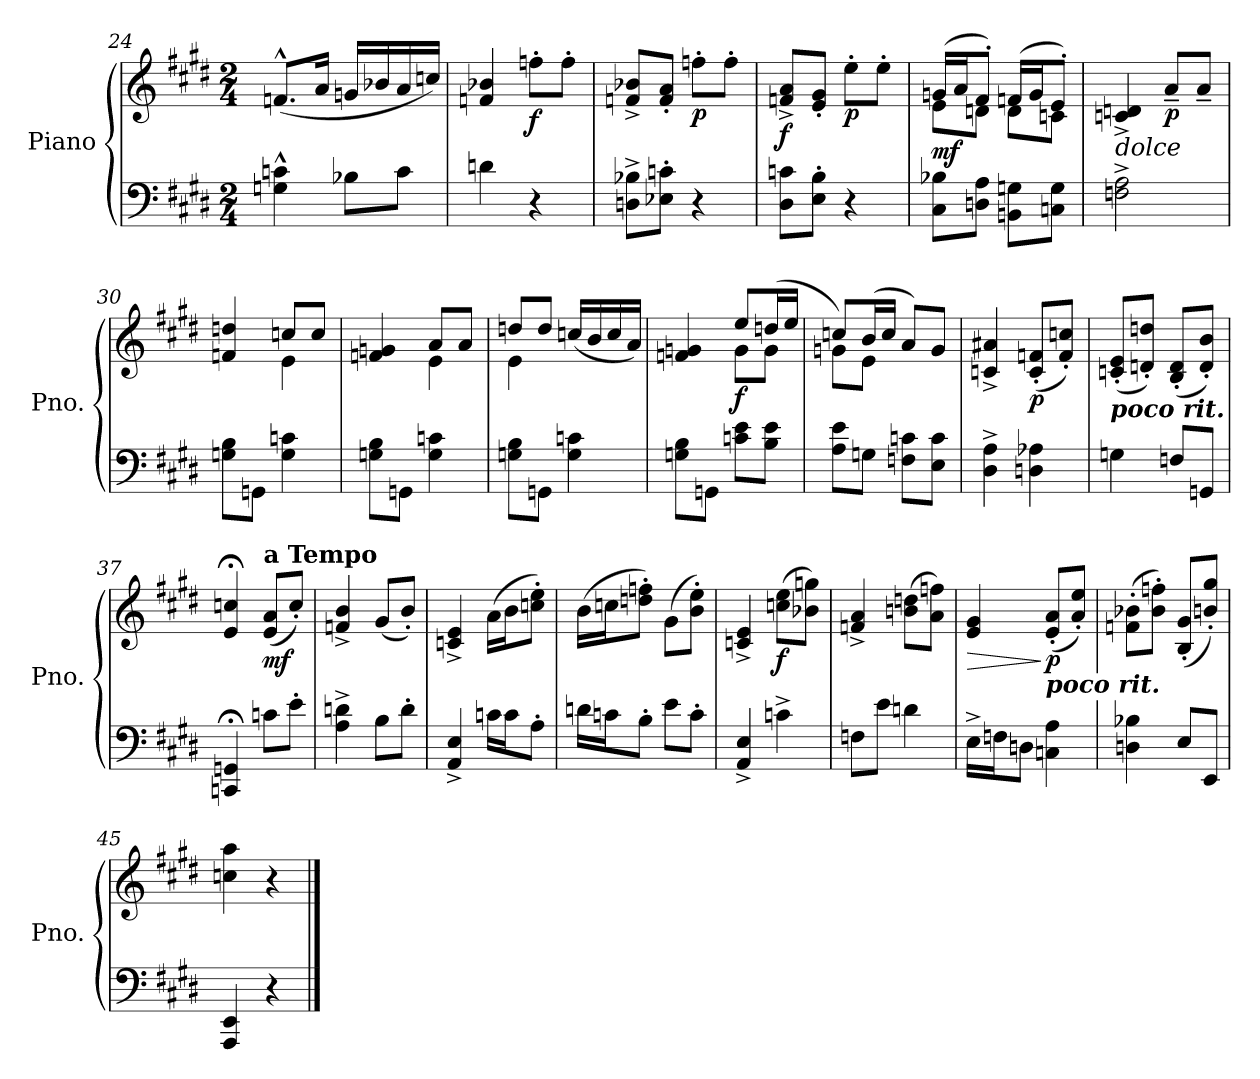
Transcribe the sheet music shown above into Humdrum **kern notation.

**kern	**kern	**dynam
*part1	*part1	*part1
*staff2	*staff1	*staff1/2
*I"Piano	*	*
*I'Pno.	*	*
*clefF4	*clefG2	*
*k[f#c#g#d#]	*k[f#c#g#d#]	*
*M2/4	*M2/4	*
=24	=24	=24
4Gn\^^ 4cn\^^	(8.fn^^/L	.
.	16a/Jk	.
8B-X\L	16gn/LL	.
.	16b-X/	.
8c\J	16a/	.
.	16ccn/JJ)	.
=25	=25	=25
4dn\	4fn/ 4b-X/	.
!	!	!LO:DY:b
4r	8ffn'\L	f
.	8ff'\J	.
!!LO:LB:g=z
=26	=26	=26
8Dn\^ 8B-X\^L	8fn/^ 8b-X/^L	.
8E-X\' 8cn\'J	8f/' 8a/'J	.
!	!	!LO:DY:b
4r	8ffn'\L	p
.	8ff'\J	.
=27	=27	=27
!	!	!LO:DY:b
8D#\ 8cn\L	8fn/^ 8a/^L	f
8E\' 8B\'J	8e/' 8g#/'J	.
!	!	!LO:DY:b
4r	8ee'\L	p
.	8ee'\J	.
=28	=28	=28
*	*^	*
!	!	!	!LO:DY:b
8C#\ 8B-X\L	(16gn/LL	8e\L	mf
.	16a/J	.	.
8Dn\ 8A\J	8f#'/J)	8dn\J	.
8BBn\ 8Gn\L	(16fn/LL	8d\L	.
.	16g/J	.	.
8Cn\ 8G\J	8e'/J)	8cn\J	.
=29	=29	=29	=29
!LO:TX:a:i:t=dolce	!	!	!
*	*v	*v	*
2Fn\^ 2A\^	4cn/^ 4dn/^	.
!	!	!LO:DY:b
.	8a~/L	p
.	8a~/J	.
=30	=30	=30
*	*^	*
8Gn\ 8B\L	4fn/ 4ddn/	4ryy	.
8GGn\J	.	.	.
4G\ 4cn\	8ccn/L	4e\	.
.	8cc/J	.	.
=31	=31	=31	=31
8Gn\ 8B\L	4fn/ 4gn/	4ryy	.
8GGn\J	.	.	.
4G\ 4cn\	8a/L	4e\	.
.	8a/J	.	.
!!LO:PB:g=z	!!
=32	=32	=32	=32
8Gn\ 8B\L	8ddn/L	4e\	.
8GGn\J	8dd/J	.	.
4G\ 4cn\	(16ccn/LL	4ryy	.
.	16b/	.	.
.	16cc/	.	.
.	16a/JJ)	.	.
=33	=33	=33	=33
8Gn\ 8B\L	4fn/ 4gn/	4ryy	.
8GGn\J	.	.	.
!	!	!	!LO:DY:b
8cn\ 8e\L	8ee/L	8g\L	f
8B\ 8e\J	(16ddn/L	8g\J	.
.	16ee/JJ	.	.
=34	=34	=34	=34
8A\ 8e\L	8ccn/L)	8gn\L	.
8Gn\J	(16b/L	8e\J	.
.	16cc/JJ	.	.
8Fn\ 8cn\L	8a/L)	4ryy	.
8E\ 8c\J	8g/J	.	.
*	*v	*v	*
=35	=35	=35
4D#\^ 4A\^	4cn/^ 4a#X/^	.
!	!	!LO:DY:b
4Dn\ 4A-X\	(8c/' 8fn/'L	p
.	8f/' 8ccn/'J)	.
=36	=36	=36
!LO:TX:a:Bi:t=poco rit.	!	!
4Gn\	(8cn/' 8e/'L	.
.	8dn/' 8ddn/'J)	.
8Fn/L	(8B/' 8d/'L	.
8GGn/J	8d/' 8b/'J)	.
=37	=37	=37
4CCn/;< 4GGn/;<	4e/;< 4ccn/;<	.
!	!LO:TX:a:B:t=a Tempo	!
!	!	!LO:DY:b
8cn\L	(8e/ 8a/L	mf
8e'\J	8cc'/J)	.
!!LO:LB:g=z
=38	=38	=38
4A\^ 4dn\^	4fn/^ 4b/^	.
8B\L	(8g#/L	.
8d'\J	8b'/J)	.
=39	=39	=39
4AA/^ 4E/^	4cn/^ 4e/^	.
16cn\LL	(16a\LL	.
16c\J	16b\J	.
8A'\J	8ccn\' 8ee\'J)	.
=40	=40	=40
16dn\LL	(16b\LL	.
16cn\J	16ccn\J	.
8B'\J	8ddn\' 8ffn\'J)	.
8e\L	(8g#\L	.
8c'\J	8b\' 8ee\'J)	.
=41	=41	=41
4AA/^ 4E/^	4cn/^ 4e/^	.
!	!	!LO:DY:b
4cn^\	(8ccn\ 8ee\L	f
.	8b-X\ 8ggn\J)	.
=42	=42	=42
8Fn\L	4fn/^ 4a/^	.
8e\J	.	.
4dn\	(8bn\ 8ddn\L	.
.	8a\ 8ffn\J)	.
=43	=43	=43
!	!	!LO:HP:b
16E^\LL	4e/ 4g#/	>
16Fn\J	.	.
8Dn\J	.	.
!LO:TX:a:Bi:t=poco rit.	!	!
!	!	!LO:DY:n=1:b
4Cn\ 4A\	(8e/' 8a/'L	] p
.	8a/' 8ee/'J)	.
!!LO:LB:g=z
=44	=44	=44
4Dn\ 4B-X\	(8fn\' 8b-X\'L	.
.	8b-\' 8ffn\'J)	.
8E/L	(8B/' 8g#/'L	.
8EE/J	8bn/' 8gg#/'J)	.
=45	=45	=45
4AAA/ 4EE/	4ccn\ 4aa\	.
4r	4r	.
==	==	==
*-	*-	*-
